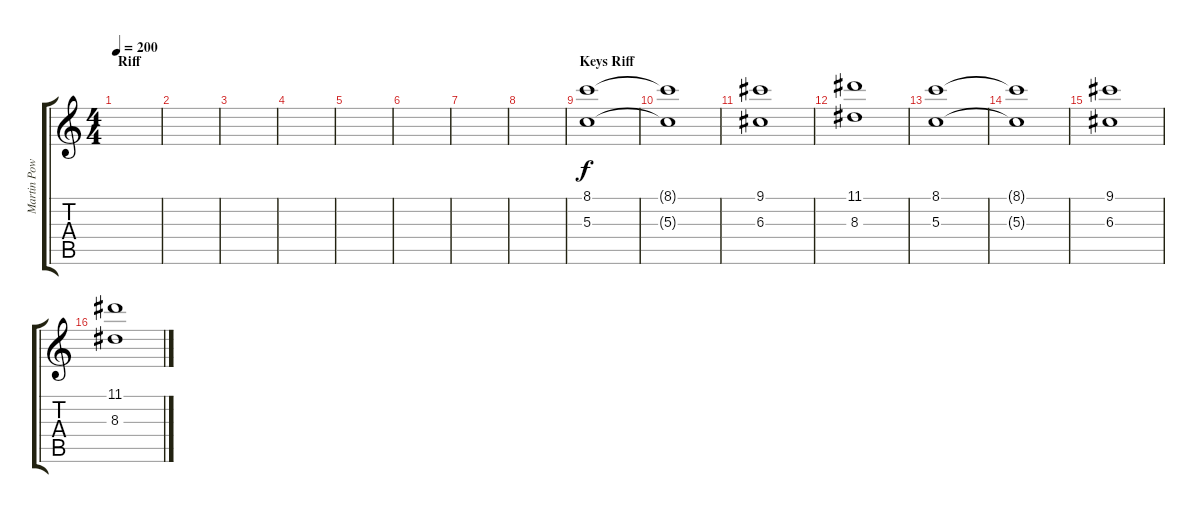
\track ("Martin Powell" "Martin Pow") {instrument choiraahs}
\staff {score tabs}
\tuning (E5 B4 G4 D4 A3 E3) {hide}
\ts (4 4)
\section ("" "Riff")
\tempo 200
\clef g2
\ks c
|
|
|
|
|
|
|
|
\section ("" "Keys Riff")
(8.1 5.3).1 |
(8.1{t} 5.3{t}).1 |
(9.1 6.3).1 |
(11.1 8.3).1 |
(8.1 5.3).1 |
(8.1{t} 5.3{t}).1 |
(9.1 6.3).1 |
(11.1 8.3).1
